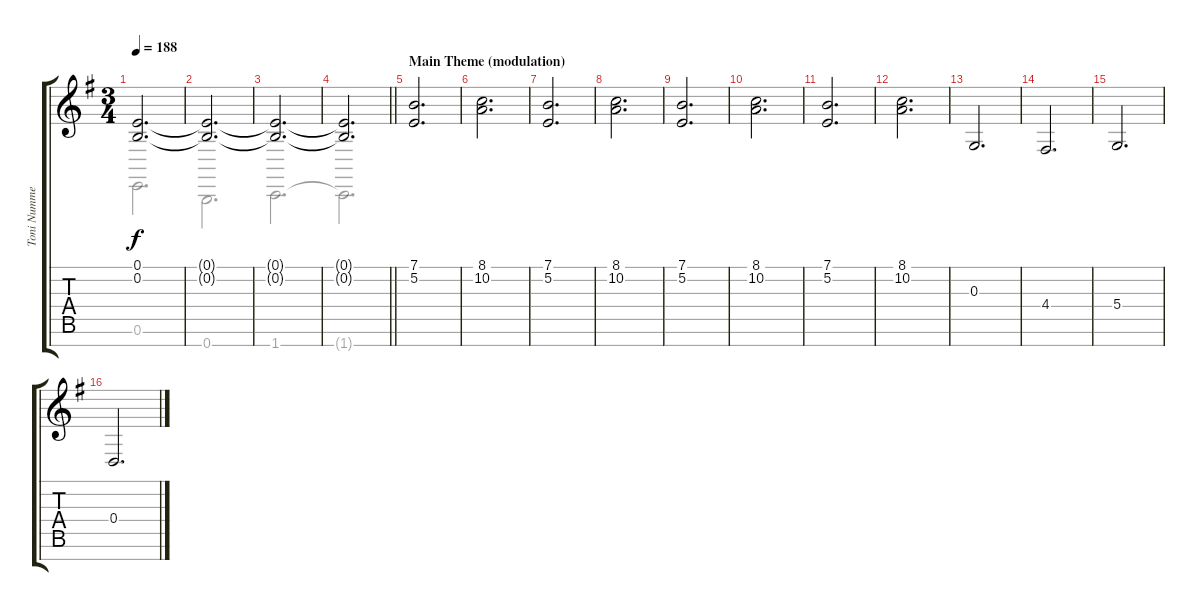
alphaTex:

\track ("Toni Nummelin (string pad)" "Toni Numme") {instrument stringensemble1}
\staff {score tabs}
\tuning (E4 B3 G3 D3 A2 E2 B1) {hide}
\voice
\ts (3 4)
\tempo 188
\clef g2
\ks eminor
(0.1 0.2).2{d dy f} |
(0.1{t} 0.2{t}).2{d} |
(0.1{t} 0.2{t}).2{d} |
\barLineRight lightlight
(0.1{t} 0.2{t}).2{d} |
\section ("" "Main Theme (modulation)")
(7.1 5.2).2{d} |
(8.1 10.2).2{d} |
(7.1 5.2).2{d} |
(8.1 10.2).2{d} |
(7.1 5.2).2{d} |
(8.1 10.2).2{d} |
(7.1 5.2).2{d} |
(8.1 10.2).2{d} |
0.3.2{d} |
4.4.2{d} |
5.4.2{d} |
0.4.2{d}
\voice
\clef g2
\ottava regular
\simile none
\ks eminor
0.6.2{d dy f} |
0.7.2{d} |
1.7.2{d} |
\barLineRight lightlight
1.7{t}.2{d} |
|
|
|
|
|
|
|
|
|
|
|
